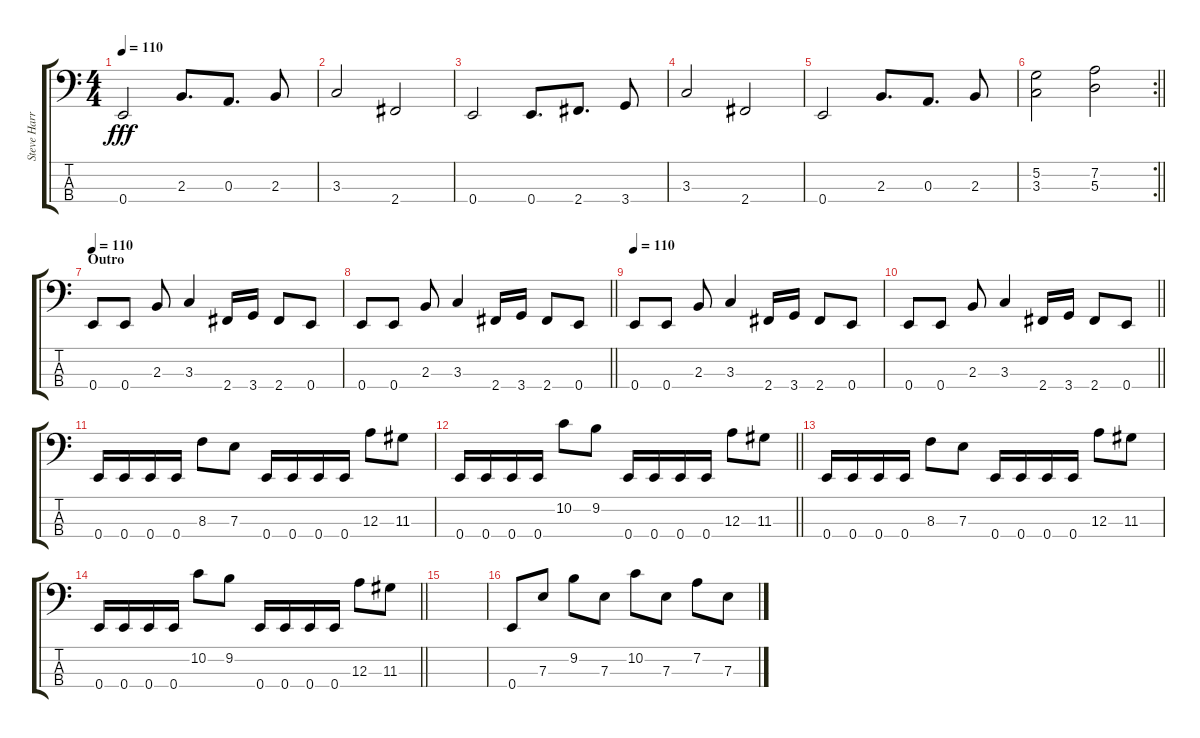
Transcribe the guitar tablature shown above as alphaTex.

\track ("Steve Harris" "Steve Harr") {solo instrument electricbassfinger}
\staff {score tabs}
\tuning (G2 D2 A1 E1) {hide}
\ts (4 4)
\tempo 110
\clef f4
\ks c
0.4.2{dy fff} 2.3.8{d} 0.3.8{d} 2.3.8 |
3.3.2 2.4.2 |
0.4.2 0.4.8{d} 2.4.8{d} 3.4.8 |
3.3.2 2.4.2 |
0.4.2 2.3.8{d} 0.3.8{d} 2.3.8 |
\rc 2
\barLineRight lightlight
(5.2 3.3).2 (7.2 5.3).2 |
\section ("" "Outro")
\tempo 110
0.4.8 0.4.8 2.3.8 3.3.4 2.4.16 3.4.16 2.4.8 0.4.8 |
\barLineRight lightlight
0.4.8 0.4.8 2.3.8 3.3.4 2.4.16 3.4.16 2.4.8 0.4.8 |
\tempo 110
0.4.8 0.4.8 2.3.8 3.3.4 2.4.16 3.4.16 2.4.8 0.4.8 |
\barLineRight lightlight
0.4.8 0.4.8 2.3.8 3.3.4 2.4.16 3.4.16 2.4.8 0.4.8 |
0.4.16 0.4.16 0.4.16 0.4.16 8.3.8 7.3.8 0.4.16 0.4.16 0.4.16 0.4.16 12.3.8 11.3.8 |
\barLineRight lightlight
0.4.16 0.4.16 0.4.16 0.4.16 10.2.8 9.2.8 0.4.16 0.4.16 0.4.16 0.4.16 12.3.8 11.3.8 |
0.4.16 0.4.16 0.4.16 0.4.16 8.3.8 7.3.8 0.4.16 0.4.16 0.4.16 0.4.16 12.3.8 11.3.8 |
\barLineRight lightlight
0.4.16 0.4.16 0.4.16 0.4.16 10.2.8 9.2.8 0.4.16 0.4.16 0.4.16 0.4.16 12.3.8 11.3.8 |
|
0.4.8 7.3.8 9.2.8 7.3.8 10.2.8 7.3.8 7.2.8 7.3.8
